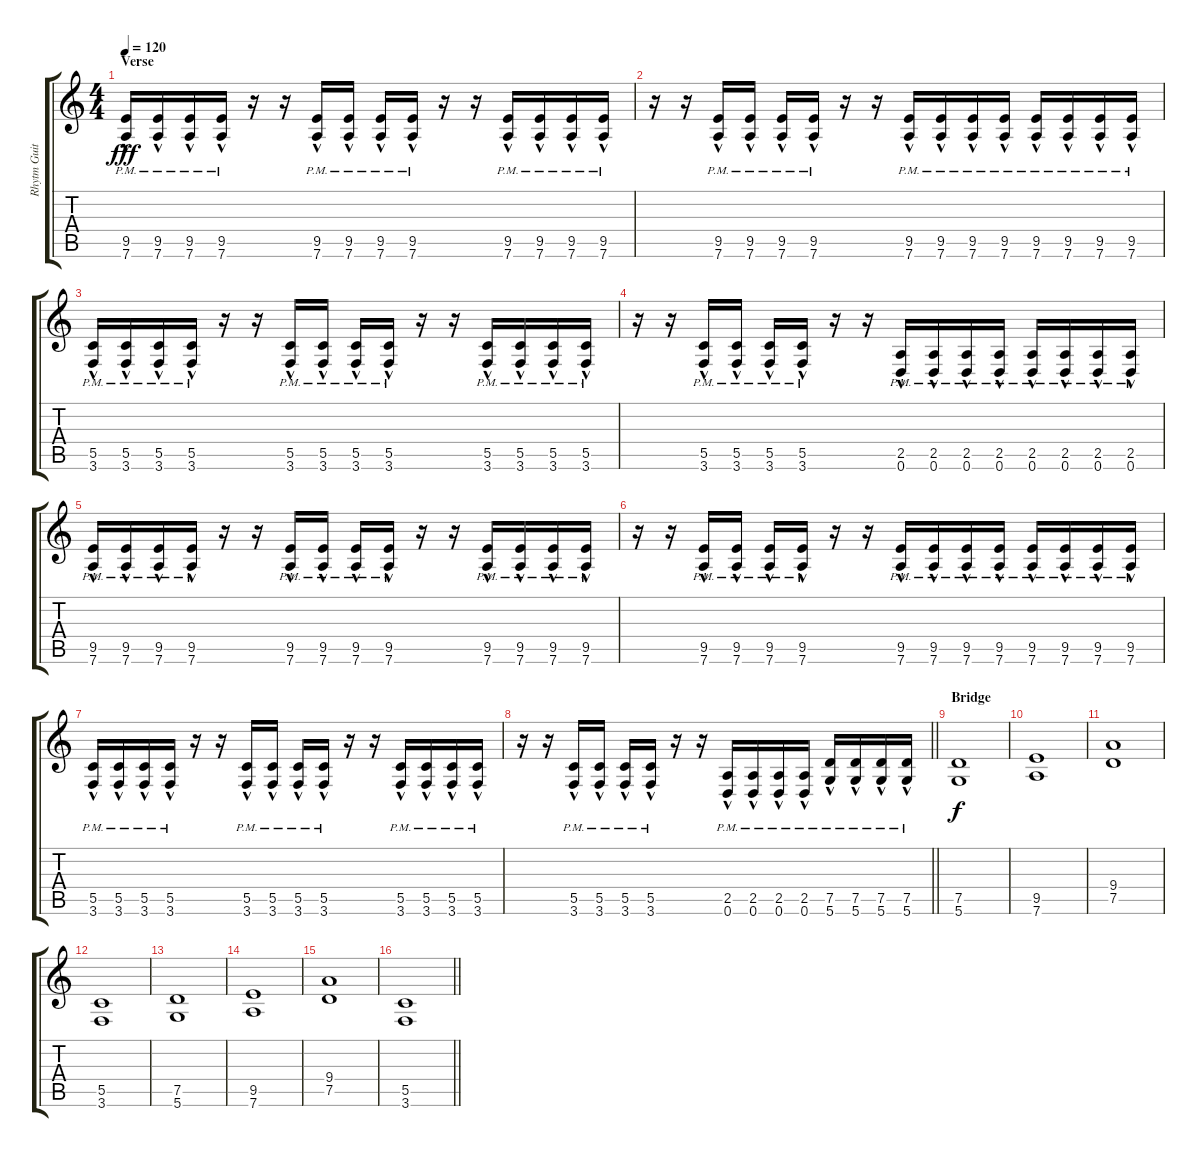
\track ("Rhytm Guitar" "Rhytm Guit") {instrument overdrivenguitar}
\staff {score tabs}
\tuning (D4 A3 F3 C3 G2 D2) {hide}
\ts (4 4)
\section ("" "Verse")
\tempo 120
\clef g2
\ks c
(9.5{hac} 7.6{hac pm}).16{dy fff} (9.5{hac} 7.6{hac pm}).16 (9.5{hac} 7.6{hac pm}).16 (9.5{hac} 7.6{hac pm}).16 r.16 r.16 (9.5{hac} 7.6{hac pm}).16 (9.5{hac} 7.6{hac pm}).16 (9.5{hac} 7.6{hac pm}).16 (9.5{hac} 7.6{hac pm}).16 r.16 r.16 (9.5{hac} 7.6{hac pm}).16 (9.5{hac} 7.6{hac pm}).16 (9.5{hac} 7.6{hac pm}).16 (9.5{hac} 7.6{hac pm}).16 |
r.16 r.16 (9.5{hac pm} 7.6{hac pm}).16 (9.5{hac pm} 7.6{hac pm}).16 (9.5{hac pm} 7.6{hac pm}).16 (9.5{hac pm} 7.6{hac pm}).16 r.16 r.16 (9.5{hac pm} 7.6{hac pm}).16 (9.5{hac pm} 7.6{hac pm}).16 (9.5{hac pm} 7.6{hac pm}).16 (9.5{hac pm} 7.6{hac pm}).16 (9.5{hac pm} 7.6{hac pm}).16 (9.5{hac pm} 7.6{hac pm}).16 (9.5{hac pm} 7.6{hac pm}).16 (9.5{hac pm} 7.6).16 |
(5.5{hac pm} 3.6{hac pm}).16 (5.5{hac pm} 3.6{hac pm}).16 (5.5{hac pm} 3.6{hac pm}).16 (5.5{hac pm} 3.6{hac pm}).16 r.16 r.16 (5.5{hac pm} 3.6{hac pm}).16 (5.5{hac pm} 3.6{hac pm}).16 (5.5{hac pm} 3.6{hac pm}).16 (5.5{hac pm} 3.6{hac pm}).16 r.16 r.16 (5.5{hac pm} 3.6{hac pm}).16 (5.5{hac pm} 3.6{hac pm}).16 (5.5{hac pm} 3.6{hac pm}).16 (5.5{hac pm} 3.6{hac pm}).16 |
r.16 r.16 (5.5{hac pm} 3.6{hac pm}).16 (5.5{hac pm} 3.6{hac pm}).16 (5.5{hac pm} 3.6{hac pm}).16 (5.5{hac pm} 3.6{hac pm}).16 r.16 r.16 (2.5{hac pm} 0.6{hac pm}).16 (2.5{hac pm} 0.6{hac pm}).16 (2.5{hac pm} 0.6{hac pm}).16 (2.5{hac pm} 0.6{hac pm}).16 (2.5{hac pm} 0.6{hac pm}).16 (2.5{hac pm} 0.6{hac pm}).16 (2.5{hac pm} 0.6{hac pm}).16 (2.5{hac pm} 0.6{hac pm}).16 |
(9.5{hac} 7.6{hac pm}).16 (9.5{hac} 7.6{hac pm}).16 (9.5{hac} 7.6{hac pm}).16 (9.5{hac} 7.6{hac pm}).16 r.16 r.16 (9.5{hac} 7.6{hac pm}).16 (9.5{hac} 7.6{hac pm}).16 (9.5{hac} 7.6{hac pm}).16 (9.5{hac} 7.6{hac pm}).16 r.16 r.16 (9.5{hac} 7.6{hac pm}).16 (9.5{hac} 7.6{hac pm}).16 (9.5{hac} 7.6{hac pm}).16 (9.5{hac} 7.6{hac pm}).16 |
r.16 r.16 (9.5{hac pm} 7.6{hac pm}).16 (9.5{hac pm} 7.6{hac pm}).16 (9.5{hac pm} 7.6{hac pm}).16 (9.5{hac pm} 7.6{hac pm}).16 r.16 r.16 (9.5{hac pm} 7.6{hac pm}).16 (9.5{hac pm} 7.6{hac pm}).16 (9.5{hac pm} 7.6{hac pm}).16 (9.5{hac pm} 7.6{hac pm}).16 (9.5{hac pm} 7.6{hac pm}).16 (9.5{hac pm} 7.6{hac pm}).16 (9.5{hac pm} 7.6{hac pm}).16 (9.5{hac pm} 7.6{hac}).16 |
(5.5{hac pm} 3.6{hac pm}).16 (5.5{hac pm} 3.6{hac pm}).16 (5.5{hac pm} 3.6{hac pm}).16 (5.5{hac pm} 3.6{hac pm}).16 r.16 r.16 (5.5{hac pm} 3.6{hac pm}).16 (5.5{hac pm} 3.6{hac pm}).16 (5.5{hac pm} 3.6{hac pm}).16 (5.5{hac pm} 3.6{hac pm}).16 r.16 r.16 (5.5{hac pm} 3.6{hac pm}).16 (5.5{hac pm} 3.6{hac pm}).16 (5.5{hac pm} 3.6{hac pm}).16 (5.5{hac pm} 3.6{hac pm}).16 |
\barLineRight lightlight
r.16 r.16 (5.5{hac pm} 3.6{hac pm}).16 (5.5{hac pm} 3.6{hac pm}).16 (5.5{hac pm} 3.6{hac pm}).16 (5.5{hac pm} 3.6{hac pm}).16 r.16 r.16 (2.5{hac pm} 0.6{hac pm}).16 (2.5{hac pm} 0.6{hac pm}).16 (2.5{hac pm} 0.6{hac pm}).16 (2.5{hac pm} 0.6{hac pm}).16 (7.5{hac pm} 5.6{hac pm}).16 (7.5{hac pm} 5.6{hac pm}).16 (7.5{hac pm} 5.6{hac pm}).16 (7.5{hac pm} 5.6{hac pm}).16 |
\section ("" "Bridge")
(7.5 5.6).1{dy f volume 8} |
(9.5 7.6).1 |
(9.4 7.5).1 |
(5.5 3.6).1 |
(7.5 5.6).1 |
(9.5 7.6).1 |
(9.4 7.5).1 |
\barLineRight lightlight
(5.5 3.6).1
